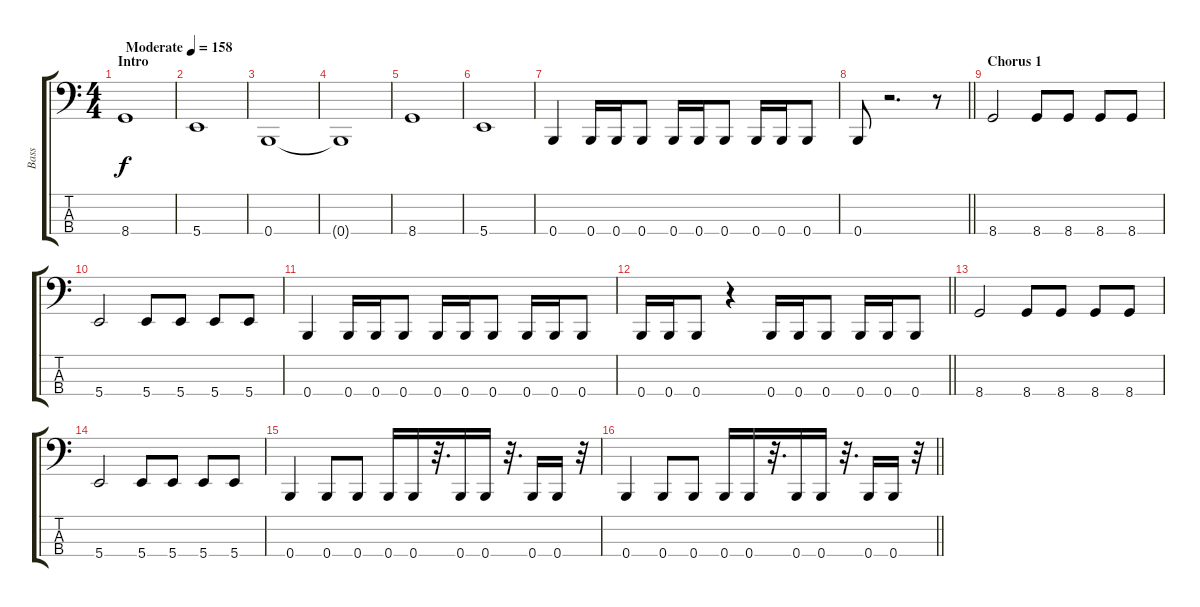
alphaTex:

\track ("Bass" "Bass") {instrument electricbassfinger}
\staff {score tabs}
\tuning (E2 B1 Gb1 B0) {hide}
\ts (4 4)
\section ("" "Intro")
\tempo (158 "Moderate")
\clef f4
\ks c
8.4.1{dy f instrument electricbassfinger} |
5.4.1 |
0.4.1 |
0.4{t}.1 |
8.4.1 |
5.4.1 |
0.4.4 0.4.16 0.4.16 0.4.8 0.4.16 0.4.16 0.4.8 0.4.16 0.4.16 0.4.8 |
\barLineRight lightlight
0.4.8 r.2{d} r.8 |
\section ("" "Chorus 1")
8.4.2 8.4.8 8.4.8 8.4.8 8.4.8 |
5.4.2 5.4.8 5.4.8 5.4.8 5.4.8 |
0.4.4 0.4.16 0.4.16 0.4.8 0.4.16 0.4.16 0.4.8 0.4.16 0.4.16 0.4.8 |
\barLineRight lightlight
0.4.16 0.4.16 0.4.8 r.4 0.4.16 0.4.16 0.4.8 0.4.16 0.4.16 0.4.8 |
8.4.2 8.4.8 8.4.8 8.4.8 8.4.8 |
5.4.2 5.4.8 5.4.8 5.4.8 5.4.8 |
0.4.4 0.4.8 0.4.8 0.4.16 0.4.16 r.32{d} 0.4.16 0.4.16 r.32{d} 0.4.16 0.4.16 r.32 |
\barLineRight lightlight
0.4.4 0.4.8 0.4.8 0.4.16 0.4.16 r.32{d} 0.4.16 0.4.16 r.32{d} 0.4.16 0.4.16 r.32
